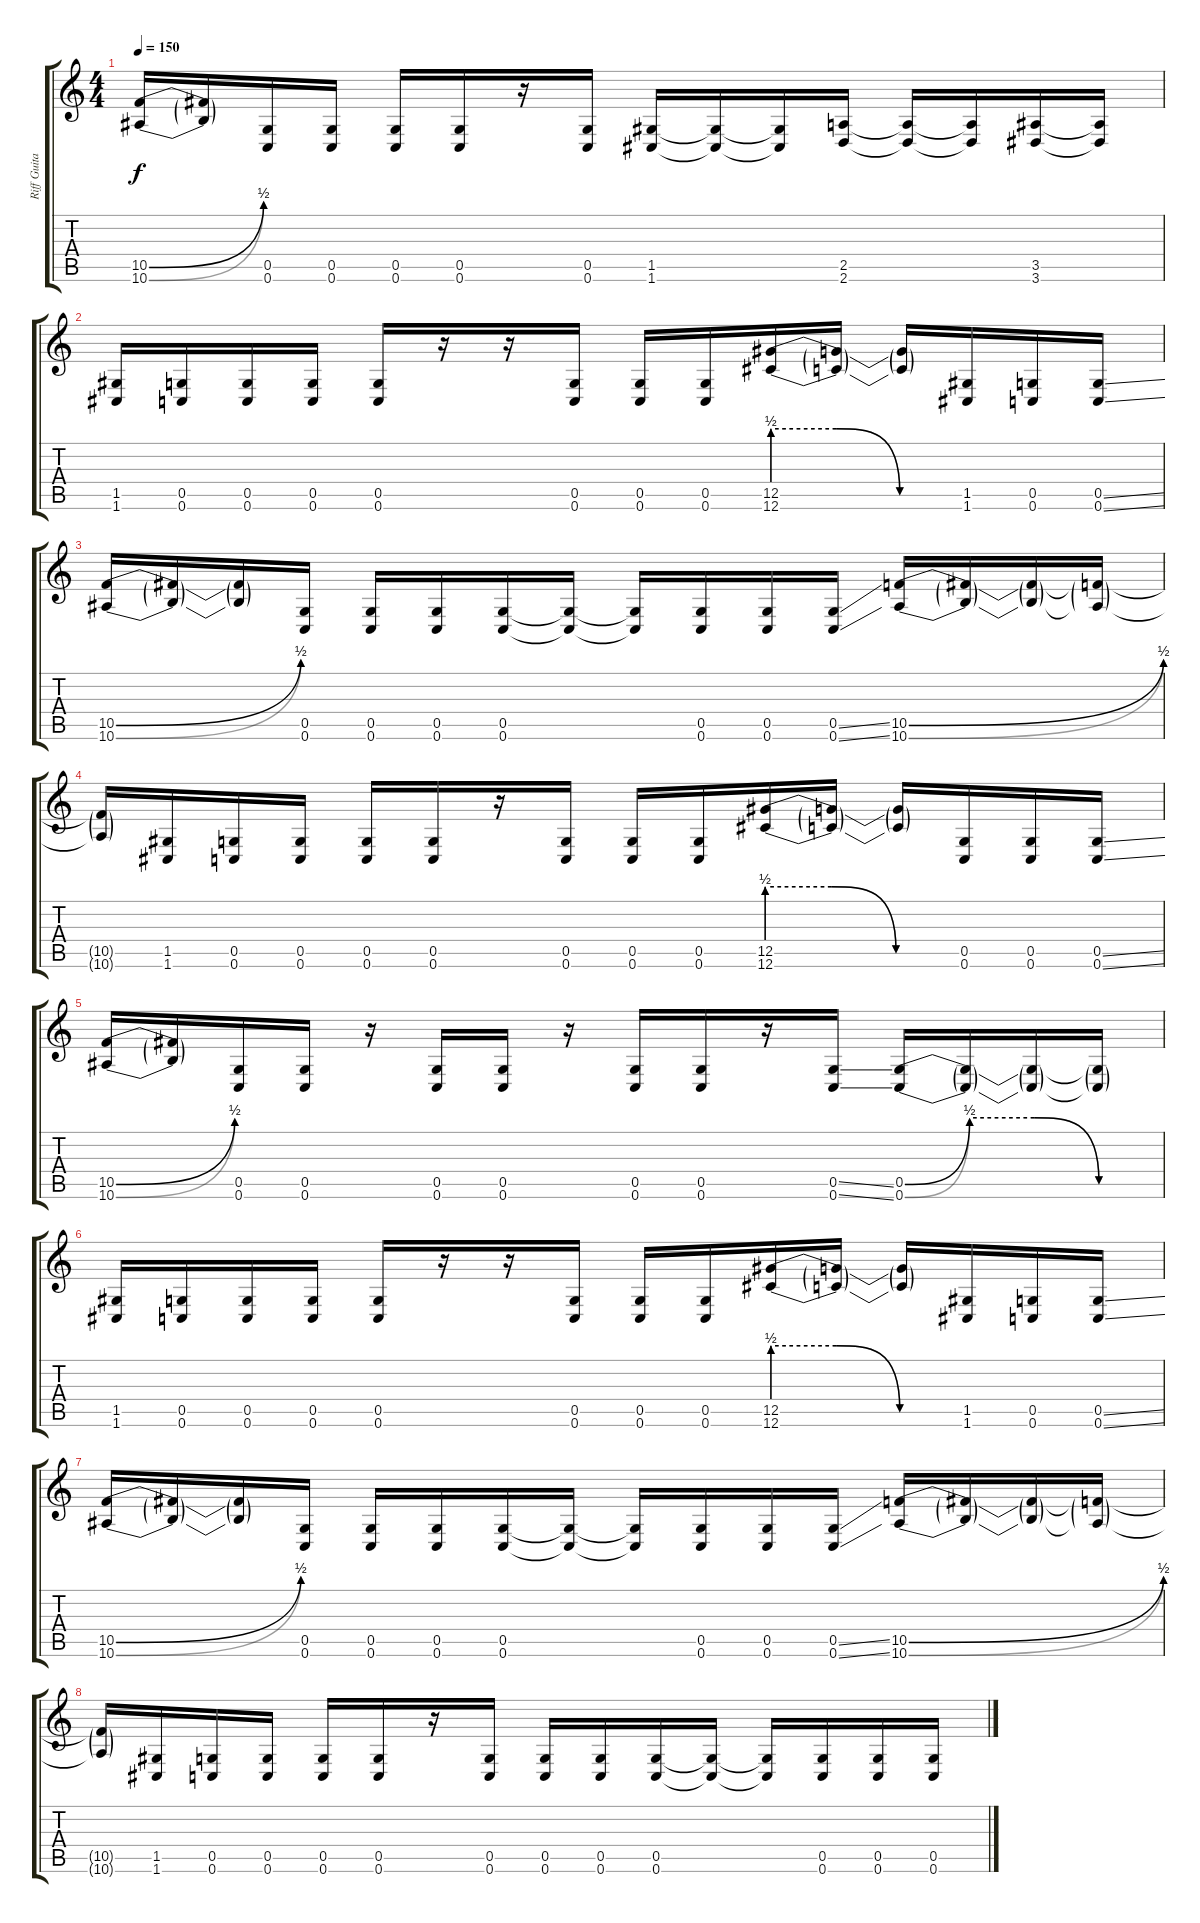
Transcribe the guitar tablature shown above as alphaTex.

\track ("Riff Guitar" "Riff Guita") {instrument overdrivenguitar}
\staff {score tabs}
\tuning (D4 A3 F3 C3 G2 C2) {hide}
\ts (4 4)
\tempo 150
\clef g2
\ks c
(10.5{be (bend 0 0 60 2)} 10.6{be (bend 0 0 60 2)}).16{dy f} (10.5{t} 10.6{t}).16 (0.5 0.6).16 (0.5 0.6).16 (0.5 0.6).16 (0.5 0.6).16 r.16 (0.5 0.6).16 (1.5 1.6).16 (1.5{t} 1.6{t}).16 (1.5{t} 1.6{t}).16 (2.5 2.6).16 (2.5{t} 2.6{t}).16 (2.5{t} 2.6{t}).16 (3.5 3.6).16 (3.5{t} 3.6{t}).16 |
(1.5 1.6).16 (0.5 0.6).16 (0.5 0.6).16 (0.5 0.6).16 (0.5 0.6).16 r.16 r.16 (0.5 0.6).16 (0.5 0.6).16 (0.5 0.6).16 (12.5{be (custom 0 2 20 2 40 0 60 0)} 12.6{be (custom 0 2 20 2 40 0 60 0)}).16 (12.5{t} 12.6{t}).16 (12.5{t} 12.6{t}).16 (1.5 1.6).16 (0.5 0.6).16 (0.5{ss} 0.6{ss}).16 |
(10.5{be (bend 0 0 60 2)} 10.6{be (bend 0 0 60 2)}).16 (10.5{t} 10.6{t}).16 (10.5{t} 10.6{t}).16 (0.5 0.6).16 (0.5 0.6).16 (0.5 0.6).16 (0.5 0.6).16 (0.5{t} 0.6{t}).16 (0.5{t} 0.6{t}).16 (0.5 0.6).16 (0.5 0.6).16 (0.5{ss} 0.6{ss}).16 (10.5{be (bend 0 0 60 2)} 10.6{be (bend 0 0 60 2)}).16 (10.5{t} 10.6{t}).16 (10.5{t} 10.6{t}).16 (10.5{t} 10.6{t}).16 |
(10.5{t} 10.6{t}).16 (1.5 1.6).16 (0.5 0.6).16 (0.5 0.6).16 (0.5 0.6).16 (0.5 0.6).16 r.16 (0.5 0.6).16 (0.5 0.6).16 (0.5 0.6).16 (12.5{be (custom 0 2 20 2 40 0 60 0)} 12.6{be (custom 0 2 20 2 40 0 60 0)}).16 (12.5{t} 12.6{t}).16 (12.5{t} 12.6{t}).16 (0.5 0.6).16 (0.5 0.6).16 (0.5{ss} 0.6{ss}).16 |
(10.5{be (bend 0 0 60 2)} 10.6{be (bend 0 0 60 2)}).16 (10.5{t} 10.6{t}).16 (0.5 0.6).16 (0.5 0.6).16 r.16 (0.5 0.6).16 (0.5 0.6).16 r.16 (0.5 0.6).16 (0.5 0.6).16 r.16 (0.5{ss} 0.6{ss}).16 (0.5{be (custom 0 0 15 2 30 2 45 0 60 0)} 0.6{be (custom 0 0 15 2 30 2 45 0 60 0)}).16 (0.5{t} 0.6{t}).16 (0.5{t} 0.6{t}).16 (0.5{t} 0.6{t}).16 |
(1.5 1.6).16 (0.5 0.6).16 (0.5 0.6).16 (0.5 0.6).16 (0.5 0.6).16 r.16 r.16 (0.5 0.6).16 (0.5 0.6).16 (0.5 0.6).16 (12.5{be (custom 0 2 20 2 40 0 60 0)} 12.6{be (custom 0 2 20 2 40 0 60 0)}).16 (12.5{t} 12.6{t}).16 (12.5{t} 12.6{t}).16 (1.5 1.6).16 (0.5 0.6).16 (0.5{ss} 0.6{ss}).16 |
(10.5{be (bend 0 0 60 2)} 10.6{be (bend 0 0 60 2)}).16 (10.5{t} 10.6{t}).16 (10.5{t} 10.6{t}).16 (0.5 0.6).16 (0.5 0.6).16 (0.5 0.6).16 (0.5 0.6).16 (0.5{t} 0.6{t}).16 (0.5{t} 0.6{t}).16 (0.5 0.6).16 (0.5 0.6).16 (0.5{ss} 0.6{ss}).16 (10.5{be (bend 0 0 60 2)} 10.6{be (bend 0 0 60 2)}).16 (10.5{t} 10.6{t}).16 (10.5{t} 10.6{t}).16 (10.5{t} 10.6{t}).16 |
(10.5{t} 10.6{t}).16 (1.5 1.6).16 (0.5 0.6).16 (0.5 0.6).16 (0.5 0.6).16 (0.5 0.6).16 r.16 (0.5 0.6).16 (0.5 0.6).16 (0.5 0.6).16 (0.5 0.6).16 (0.5{t} 0.6{t}).16 (0.5{t} 0.6{t}).16 (0.5 0.6).16 (0.5 0.6).16 (0.5 0.6{ss}).16
